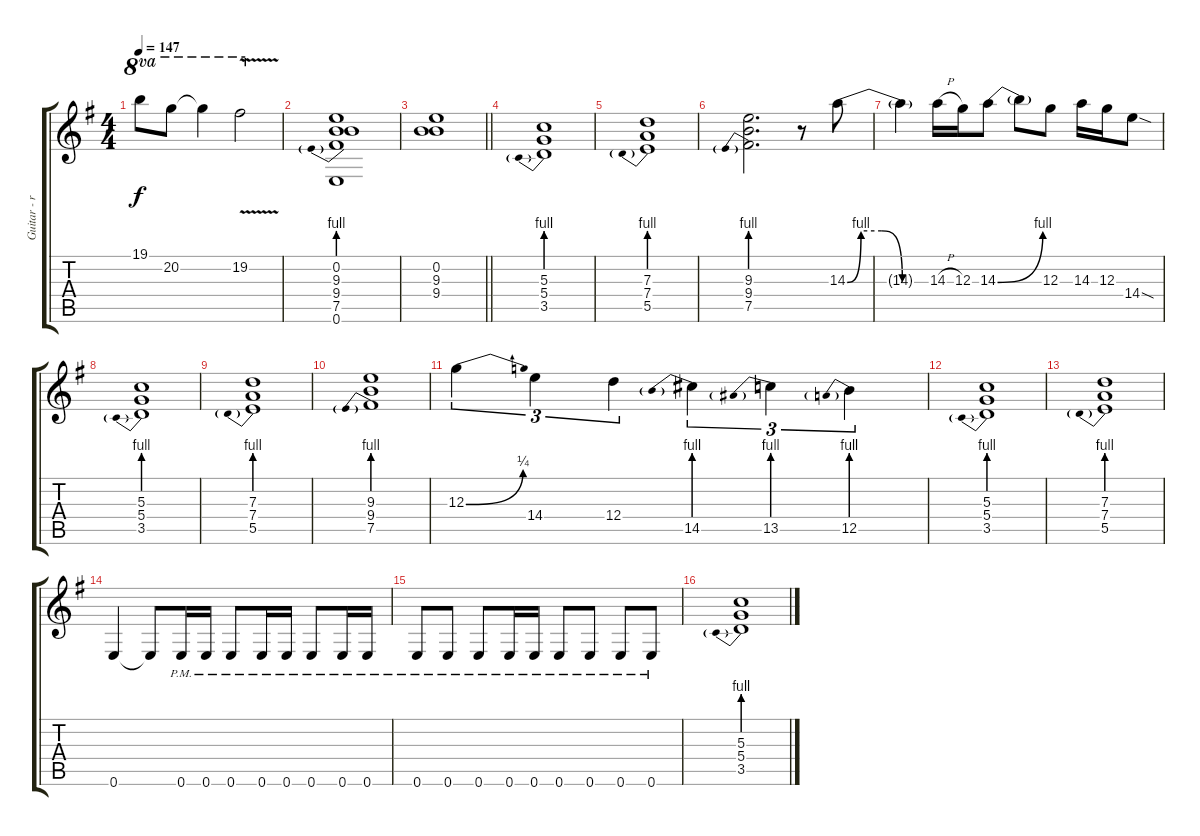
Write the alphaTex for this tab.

\track ("Guitar - right - Glenn Tipton" "Guitar - r") {instrument distortionguitar}
\staff {score tabs}
\tuning (E4 B3 G3 D3 A2 E2) {hide}
\ts (4 4)
\tempo 147
\clef g2
\ks g
19.1.8{ot 8va dy f} 20.2.8{ot 8va} 20.2{t}.4{ot 8va} 19.2{v}.2{ot 8va} |
(0.2 9.3 9.4 7.5{be (prebend 0 4 60 4)} 0.6).1 |
\barLineRight lightlight
(0.2 9.3 9.4).1 |
(5.3 5.4 3.5{be (prebend 0 4 60 4)}).1 |
(7.3 7.4 5.5{be (prebend 0 4 60 4)}).1 |
(9.3 9.4 7.5{be (prebend 0 4 60 4)}).2{d} r.8 14.3{be (custom 0 0 10 4 25 4 40 0 60 0)}.8 |
14.3{t}.4 14.3{h}.16 12.3.16 14.3{be (bend 0 0 60 4)}.8 14.3{t}.8 12.3.8 14.3.16 12.3.16 14.4{sod}.8 |
(5.3 5.4 3.5{be (prebend 0 4 60 4)}).1 |
(7.3 7.4 5.5{be (prebend 0 4 60 4)}).1 |
(9.3 9.4 7.5{be (prebend 0 4 60 4)}).1 |
12.3{be (bend 0 0 60 1)}.4{tu (3 2)} 14.4.4{tu (3 2)} 12.4.4{tu (3 2)} 14.5{be (prebend 0 4 60 4)}.4{tu (3 2)} 13.5{be (prebend 0 4 60 4)}.4{tu (3 2)} 12.5{be (prebend 0 4 60 4)}.4{tu (3 2)} |
(5.3 5.4 3.5{be (prebend 0 4 60 4)}).1 |
(7.3 7.4 5.5{be (prebend 0 4 60 4)}).1 |
0.6.4 0.6{t}.8 0.6{pm}.16 0.6{pm}.16 0.6{pm}.8 0.6{pm}.16 0.6{pm}.16 0.6{pm}.8 0.6{pm}.16 0.6{pm}.16 |
0.6{pm}.8 0.6{pm}.8 0.6{pm}.8 0.6{pm}.16 0.6{pm}.16 0.6{pm}.8 0.6{pm}.8 0.6{pm}.8 0.6{pm}.8 |
(5.3 5.4 3.5{be (prebend 0 4 60 4)}).1
